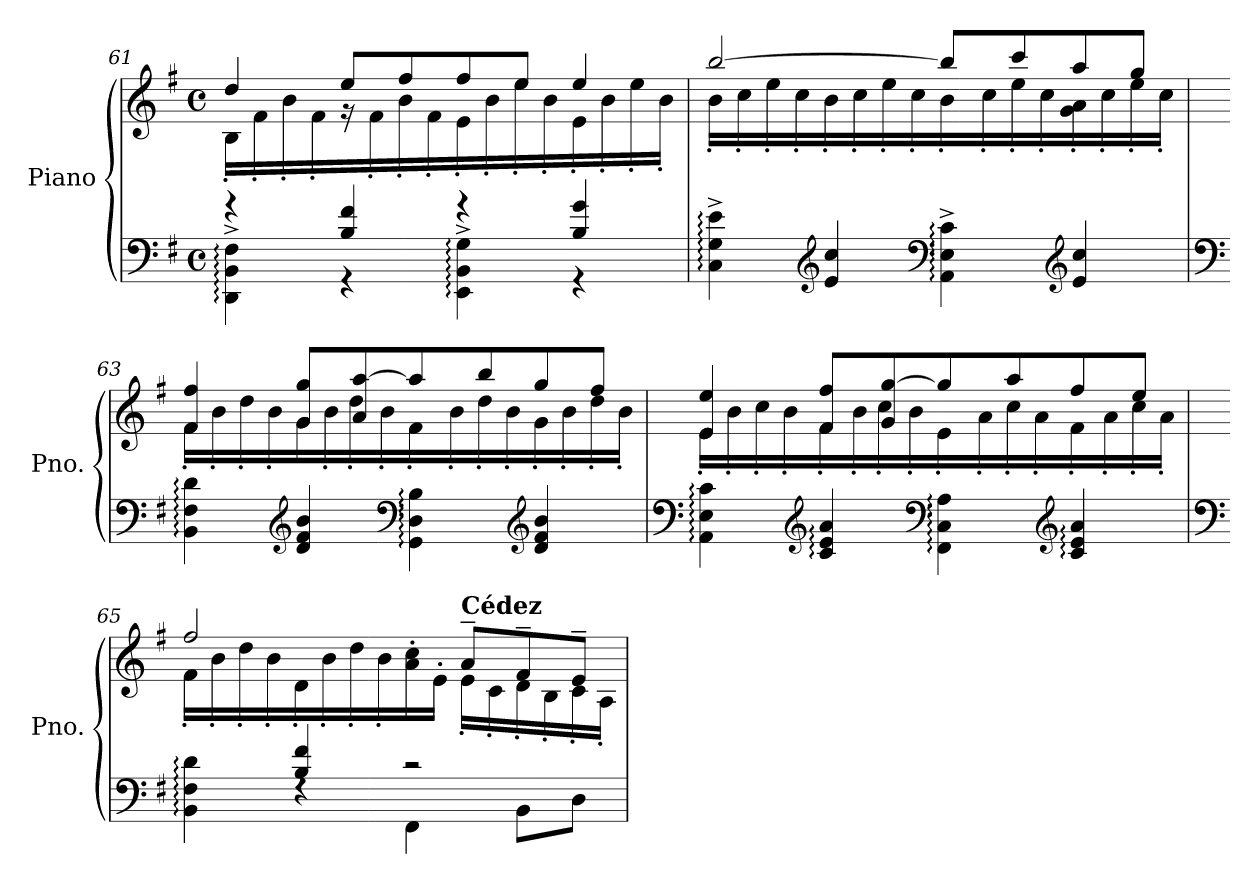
**kern	**kern
*part1	*part1
*staff2	*staff1
*I"Piano	*
*I'Pno.	*
*clefF4	*clefG2
*k[f#]	*k[f#]
*M4/4	*M4/4
*met(c)	*met(c)
=61	=61
*^	*^
4DD\:^ 4BB\:^ 4F#\:^	4rg	4dd/	16B'\LL
.	.	.	16f#'\
.	.	.	16b'\
.	.	.	16f#'\
4rGG	4B/ 4f#/	8ee/L	16r
.	.	.	16f#'\
.	.	8ff#/	16b'\
.	.	.	16f#'\
4EE\:^ 4BB\:^ 4G\:^	4rg	8ff#/	16e'\
.	.	.	16b'\
.	.	8ee/J	16ee'\
.	.	.	16b'\
4rGG	4B/ 4g/	4ee/	16e'\
.	.	.	16b'\
.	.	.	16ee'\
.	.	.	16b'\JJ
*v	*v	*	*
!!LO:LB:g=z	!!
=62	=62	=62
4C\:^ 4G\:^ 4e\:^	[2bb/	16b'\LL
.	.	16cc'\
.	.	16ee'\
.	.	16cc'\
*clefG2	*	*
4e/ 4cc/	.	16b'\
.	.	16cc'\
.	.	16ee'\
.	.	16cc'\
*clefF4	*	*
4AA\:^ 4E\:^ 4c\:^	8bb/L]	16b'\
.	.	16cc'\
.	8ccc/	16ee'\
.	.	16cc'\
*clefG2	*	*
4e/ 4cc/	8aa/	16g\' 16a\'
.	.	16cc'\
.	8gg/J	16ee'\
.	.	16cc'\JJ
=63	=63	=63
*clefF4	*	*
4BB\: 4F#\: 4d\:	4f#/ 4ff#/	16f#'\LL
.	.	16b'\
.	.	16dd'\
.	.	16b'\
*clefG2	*	*
4d/ 4f#/ 4b/	8g/ 8gg/L	16g\
.	.	16b'\
.	8a/ [8aa/	16dd'\
.	.	16b'\
*clefF4	*	*
4GG\: 4D\: 4B\:	8aa/]	16f#'\
.	.	16b'\
.	8bb/	16dd'\
.	.	16b'\
*clefG2	*	*
4d/ 4f#/ 4b/	8gg/	16g'\
.	.	16b'\
.	8ff#/J	16dd'\
.	.	16b'\JJ
!!LO:LB:g=z	!!
=64	=64	=64
*clefF4	*	*
4AA\: 4E\: 4c\:	4e/ 4ee/	16e'\LL
.	.	16b'\
.	.	16cc'\
.	.	16b'\
*clefG2	*	*
4c/: 4e/: 4a/:	8f#/ 8ff#/L	16f#'\
.	.	16b'\
.	8g/ [8gg/	16cc'\
.	.	16b'\
*clefF4	*	*
4FF#\: 4C\: 4A\:	8gg/]	16e'\
.	.	16a'\
.	8aa/	16cc'\
.	.	16a'\
*clefG2	*	*
4c/: 4e/: 4a/:	8ff#/	16f#'\
.	.	16a'\
.	8ee/J	16cc'\
.	.	16a'\JJ
=65	=65	=65
*clefF4	*	*
*^	*	*
4BB\: 4F#\: 4d\:	4ryy	2ff#/	16f#'\LL
.	.	.	16b'\
.	.	.	16dd'\
.	.	.	16b'\
4B/ 4f#/	4rF	.	16d'\
.	.	.	16b'\
.	.	.	16dd'\
.	.	.	16b'\
2r	4FF#\	8rddyy	16a\' 16cc\'
.	.	.	16e'\JJ
!	!	!LO:TX:a:B:t=Cédez	!
.	.	8a~/L	16e'\LL
.	.	.	16c'\
.	8BB\L	8f#~/	16d'\
.	.	.	16B'\
.	8D\J	8e~/J	16c'\
.	.	.	16A'\JJ
*v	*v	*	*
*	*v	*v
=	=
*-	*-
